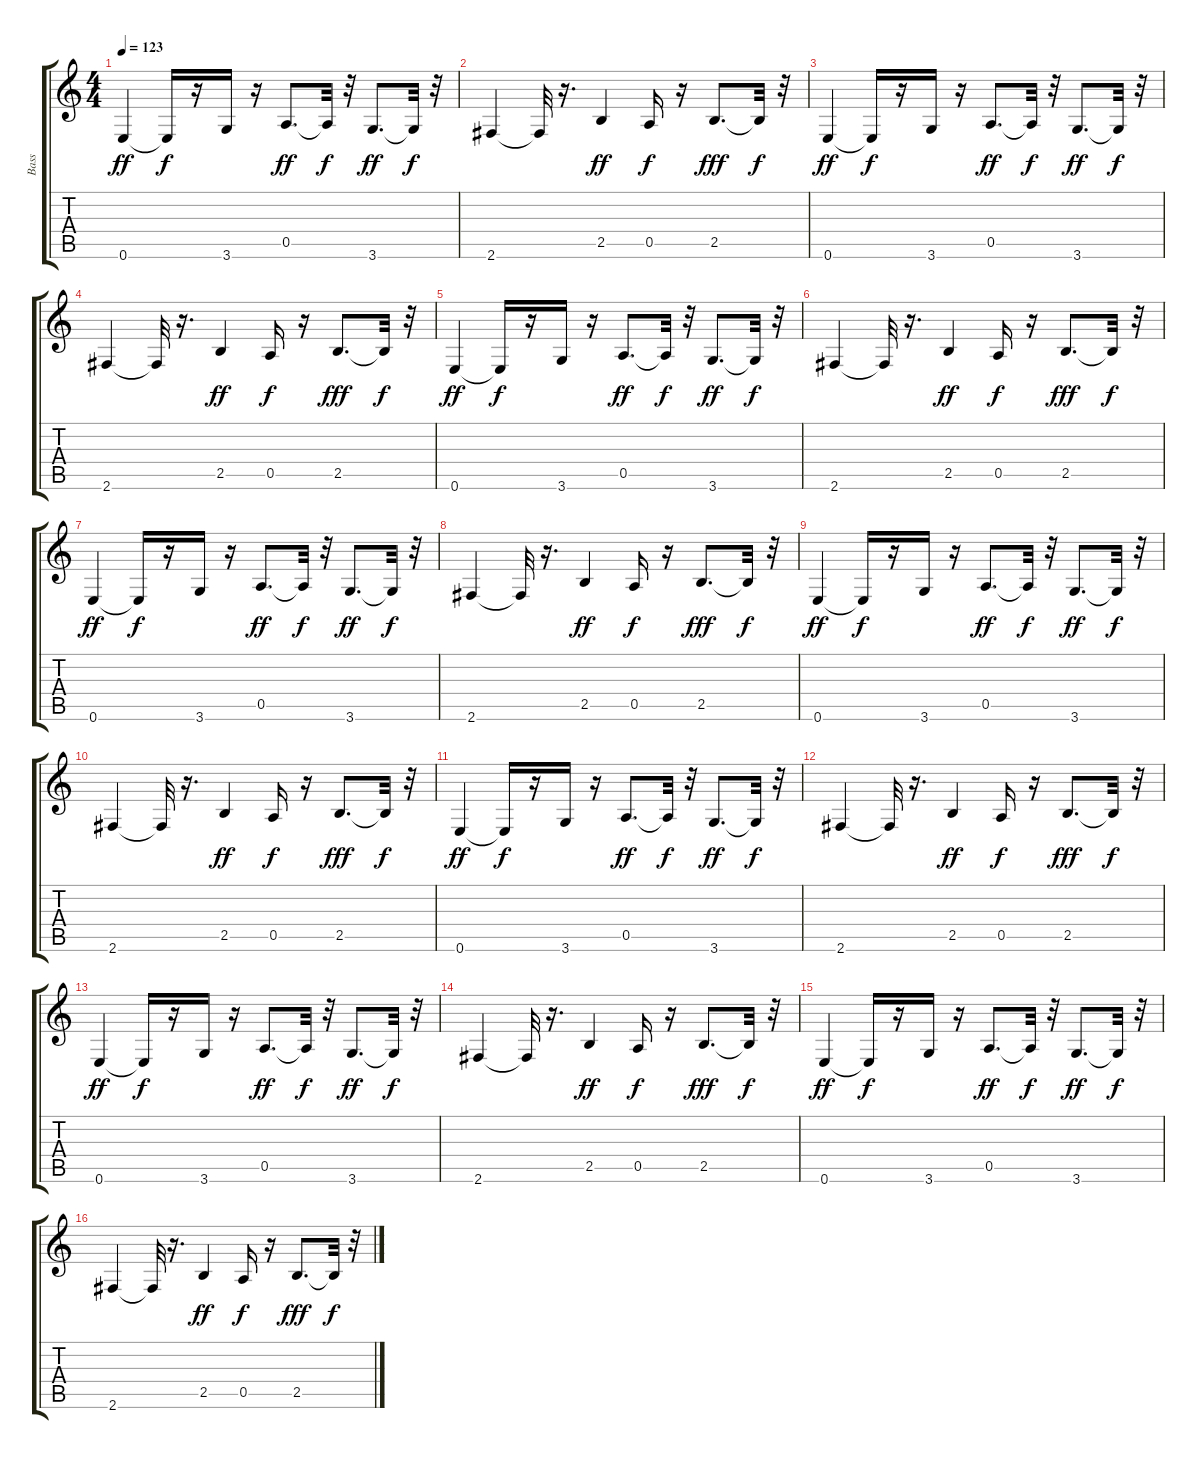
\track ("Bass" "Bass") {instrument fretlessbass}
\staff {score tabs}
\tuning (E4 B3 G3 D3 A2 E2) {hide}
\ts (4 4)
\tempo 123
\clef g2
\ks c
0.6.4{dy ff} 0.6{t}.16{dy f} r.16 3.6.16 r.16 0.5.8{d dy ff} 0.5{t}.32{dy f} r.32 3.6.8{d dy ff} 3.6{t}.32{dy f} r.32 |
2.6.4 2.6{t}.32 r.16{d} 2.5.4{dy ff} 0.5.16{dy f} r.16 2.5.8{d dy fff} 2.5{t}.32{dy f} r.32 |
0.6.4{dy ff} 0.6{t}.16{dy f} r.16 3.6.16 r.16 0.5.8{d dy ff} 0.5{t}.32{dy f} r.32 3.6.8{d dy ff} 3.6{t}.32{dy f} r.32 |
2.6.4 2.6{t}.32 r.16{d} 2.5.4{dy ff} 0.5.16{dy f} r.16 2.5.8{d dy fff} 2.5{t}.32{dy f} r.32 |
0.6.4{dy ff} 0.6{t}.16{dy f} r.16 3.6.16 r.16 0.5.8{d dy ff} 0.5{t}.32{dy f} r.32 3.6.8{d dy ff} 3.6{t}.32{dy f} r.32 |
2.6.4 2.6{t}.32 r.16{d} 2.5.4{dy ff} 0.5.16{dy f} r.16 2.5.8{d dy fff} 2.5{t}.32{dy f} r.32 |
0.6.4{dy ff} 0.6{t}.16{dy f} r.16 3.6.16 r.16 0.5.8{d dy ff} 0.5{t}.32{dy f} r.32 3.6.8{d dy ff} 3.6{t}.32{dy f} r.32 |
2.6.4 2.6{t}.32 r.16{d} 2.5.4{dy ff} 0.5.16{dy f} r.16 2.5.8{d dy fff} 2.5{t}.32{dy f} r.32 |
0.6.4{dy ff} 0.6{t}.16{dy f} r.16 3.6.16 r.16 0.5.8{d dy ff} 0.5{t}.32{dy f} r.32 3.6.8{d dy ff} 3.6{t}.32{dy f} r.32 |
2.6.4 2.6{t}.32 r.16{d} 2.5.4{dy ff} 0.5.16{dy f} r.16 2.5.8{d dy fff} 2.5{t}.32{dy f} r.32 |
0.6.4{dy ff} 0.6{t}.16{dy f} r.16 3.6.16 r.16 0.5.8{d dy ff} 0.5{t}.32{dy f} r.32 3.6.8{d dy ff} 3.6{t}.32{dy f} r.32 |
2.6.4 2.6{t}.32 r.16{d} 2.5.4{dy ff} 0.5.16{dy f} r.16 2.5.8{d dy fff} 2.5{t}.32{dy f} r.32 |
0.6.4{dy ff} 0.6{t}.16{dy f} r.16 3.6.16 r.16 0.5.8{d dy ff} 0.5{t}.32{dy f} r.32 3.6.8{d dy ff} 3.6{t}.32{dy f} r.32 |
2.6.4 2.6{t}.32 r.16{d} 2.5.4{dy ff} 0.5.16{dy f} r.16 2.5.8{d dy fff} 2.5{t}.32{dy f} r.32 |
0.6.4{dy ff} 0.6{t}.16{dy f} r.16 3.6.16 r.16 0.5.8{d dy ff} 0.5{t}.32{dy f} r.32 3.6.8{d dy ff} 3.6{t}.32{dy f} r.32 |
2.6.4 2.6{t}.32 r.16{d} 2.5.4{dy ff} 0.5.16{dy f} r.16 2.5.8{d dy fff} 2.5{t}.32{dy f} r.32
